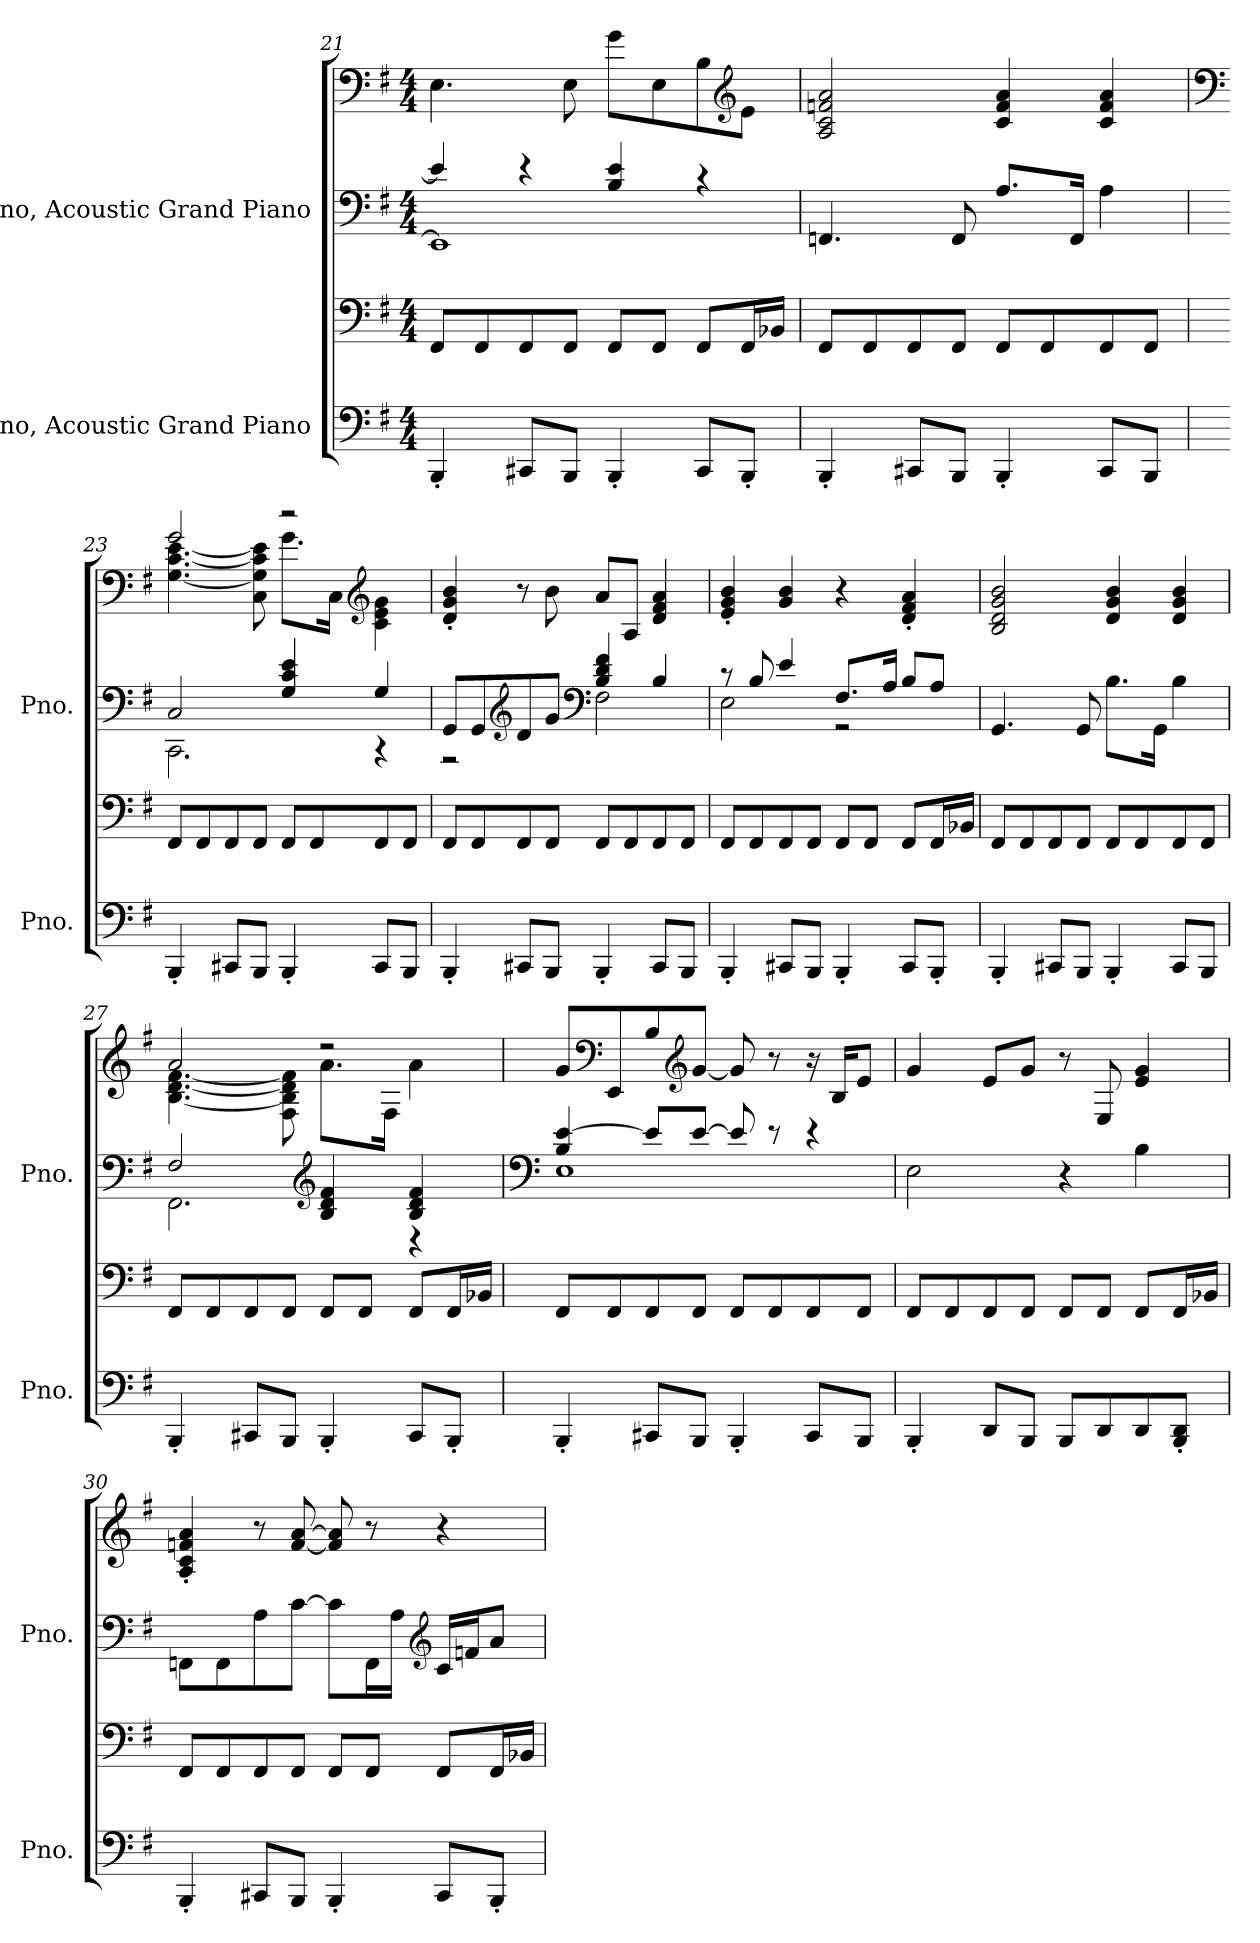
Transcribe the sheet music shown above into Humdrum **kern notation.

**kern	**kern	**kern	**kern
*part2	*part2	*part1	*part1
*staff4	*staff3	*staff2	*staff1
*I"Piano, Acoustic Grand Piano	*	*I"Piano, Acoustic Grand Piano	*
*I'Pno.	*	*I'Pno.	*
*clefF4	*clefF4	*clefF4	*clefF4
*k[f#]	*k[f#]	*k[f#]	*k[f#]
*M4/4	*M4/4	*M4/4	*M4/4
=21	=21	=21	=21
*	*	*^	*
4BBB'/	8FF#/L	4e/]	1EE]	4.E\
.	8FF#/	.	.	.
8CC#X/L	8FF#/	4r	.	.
8BBB/J	8FF#/J	.	.	8E\
4BBB'/	8FF#/L	4B/ 4e/	.	8g\L
.	8FF#/J	.	.	8E\
8CC#/L	8FF#/L	4r	.	8B\
*	*	*	*	*clefG2
8BBB'/J	16FF#/L	.	.	8e\J
.	16BB-X/JJ	.	.	.
*	*	*v	*v	*
=22	=22	=22	=22
4BBB'/	8FF#/L	4.FFn/	2A/ 2c/ 2fn/ 2a/
.	8FF#/	.	.
8CC#X/L	8FF#/	.	.
8BBB/J	8FF#/J	8FF/	.
4BBB'/	8FF#/L	8.A/L	4c/ 4f/ 4a/
.	8FF#/	.	.
.	.	16FF/Jk	.
8CC#/L	8FF#/	4A\	4c/ 4f/ 4a/
8BBB/J	8FF#/J	.	.
!!LO:PB:g=z
=23	=23	=23	=23
*	*	*	*clefF4
*	*	*^	*^
4BBB'/	8FF#/L	2C/	2.CC\	2g/	[4.G\ [4.c\ [4.e\
.	8FF#/	.	.	.	.
8CC#X/L	8FF#/	.	.	.	.
8BBB/J	8FF#/J	.	.	.	8C\ 8G\] 8c\] 8e\]
4BBB'/	8FF#/L	4G/ 4c/ 4e/	.	2r	8.g\L
.	8FF#/	.	.	.	.
.	.	.	.	.	16C\Jk
*	*	*	*	*clefG2	*
8CC#/L	8FF#/	4G/	4r	.	4c\ 4e\ 4g\
8BBB/J	8FF#/J	.	.	.	.
*	*	*	*	*v	*v
=24	=24	=24	=24	=24
4BBB'/	8FF#/L	8GG/L	2r	4d/' 4g/' 4b/'
.	8FF#/	8GG/	.	.
*	*	*clefG2	*	*
8CC#X/L	8FF#/	8d/	.	8r
8BBB/J	8FF#/J	8g/J	.	8b\
*	*	*clefF4	*	*
4BBB'/	8FF#/L	4B/ 4d/ 4f#/	2F#\	8a/L
.	8FF#/	.	.	8A/J
8CC#/L	8FF#/	4B/	.	4d/ 4f#/ 4a/
8BBB/J	8FF#/J	.	.	.
=25	=25	=25	=25	=25
4BBB'/	8FF#/L	8r	2E\	4e/' 4g/' 4b/'
.	8FF#/	8B/	.	.
8CC#X/L	8FF#/	4e/	.	4g/ 4b/
8BBB/J	8FF#/J	.	.	.
4BBB'/	8FF#/L	8.F#/L	2r	4r
.	8FF#/J	.	.	.
.	.	16A/Jk	.	.
8CC#/L	8FF#/L	8B/L	.	4d/' 4f#/' 4a/'
8BBB'/J	16FF#/L	8A/J	.	.
.	16BB-X/JJ	.	.	.
*	*	*v	*v	*
!!LO:LB:g=z
=26	=26	=26	=26
4BBB'/	8FF#/L	4.GG/	2B/ 2d/ 2g/ 2b/
.	8FF#/	.	.
8CC#X/L	8FF#/	.	.
8BBB/J	8FF#/J	8GG/	.
4BBB'/	8FF#/L	8.B\L	4d/ 4g/ 4b/
.	8FF#/	.	.
.	.	16GG\Jk	.
8CC#/L	8FF#/	4B\	4d/ 4g/ 4b/
8BBB/J	8FF#/J	.	.
=27	=27	=27	=27
*	*	*^	*^
4BBB'/	8FF#/L	2F#/	2.FF#\	2a/	[4.B\ [4.d\ [4.f#\
.	8FF#/	.	.	.	.
8CC#X/L	8FF#/	.	.	.	.
8BBB/J	8FF#/J	.	.	.	8F#\ 8B\] 8d\] 8f#\]
*	*	*clefG2	*	*	*
4BBB'/	8FF#/L	4B/ 4d/ 4f#/	.	2r	8.a\L
.	8FF#/J	.	.	.	.
.	.	.	.	.	16F#\Jk
8CC#/L	8FF#/L	4B/ 4d/ 4f#/	4r	.	4a\
8BBB'/J	16FF#/L	.	.	.	.
.	16BB-X/JJ	.	.	.	.
*	*	*	*	*v	*v
=28	=28	=28	=28	=28
*	*	*clefF4	*	*
4BBB'/	8FF#/L	4B/ [4e/	1E	8g/L
*	*	*	*	*clefF4
.	8FF#/	.	.	8EE/
8CC#X/L	8FF#/	8e/L]	.	8B/
*	*	*	*	*clefG2
8BBB/J	8FF#/J	[8e/J	.	[8g/J
4BBB'/	8FF#/L	8e/]	.	8g/]
.	8FF#/	8r	.	8r
8CC#/L	8FF#/	4r	.	16r
.	.	.	.	16B/KL
8BBB/J	8FF#/J	.	.	8e/J
*	*	*v	*v	*
!!LO:LB:g=z
=29	=29	=29	=29
4BBB'/	8FF#/L	2E\	4g/
.	8FF#/	.	.
8DD/L	8FF#/	.	8e/L
8BBB/J	8FF#/J	.	8g/J
8BBB/L	8FF#/L	4r	8r
8DD/	8FF#/J	.	8E/
8DD/	8FF#/L	4B\	4e/ 4g/
8BBB/' 8DD/'J	16FF#/L	.	.
.	16BB-X/JJ	.	.
=30	=30	=30	=30
4BBB'/	8FF#/L	8FFn\L	4A/' 4c/' 4fn/' 4a/'
.	8FF#/	8FF\	.
8CC#X/L	8FF#/	8A\	8r
8BBB/J	8FF#/J	[8c\J	[8f/ [8a/
4BBB'/	8FF#/L	8c\L]	8f/] 8a/]
.	8FF#/J	16FF\L	8r
.	.	16A\JJ	.
*	*	*clefG2	*
8CC#/L	8FF#/L	16c/LL	4r
.	.	16fn/J	.
8BBB'/J	16FF#/L	8a/J	.
.	16BB-X/JJ	.	.
=	=	=	=
*-	*-	*-	*-
